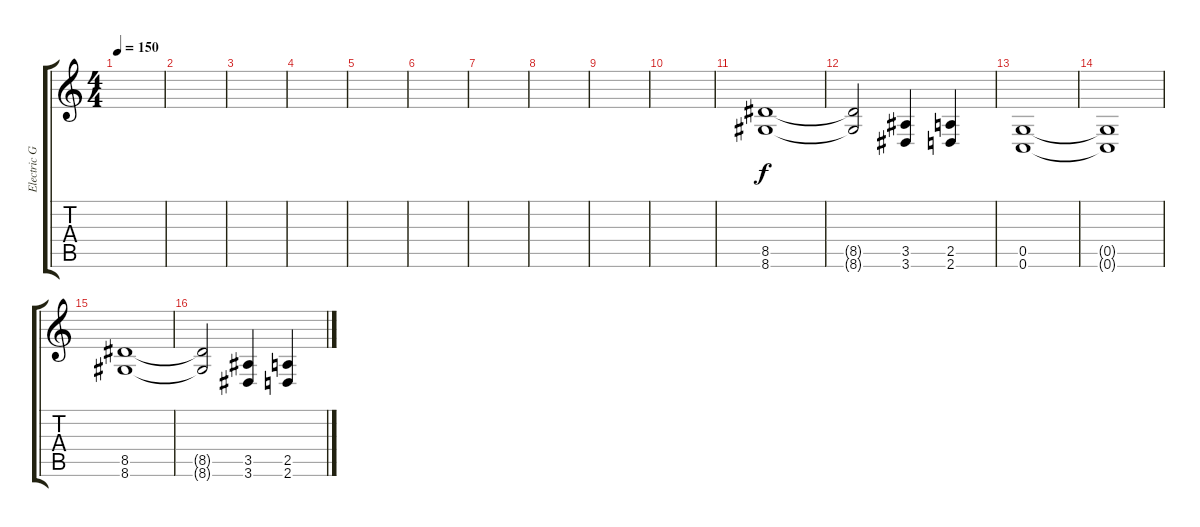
\track ("Electric Guitar" "Electric G") {instrument distortionguitar}
\staff {score tabs}
\tuning (D4 A3 F3 C3 G2 C2) {hide}
\ts (4 4)
\tempo 150
\clef g2
\ks c
|
|
|
|
|
|
|
|
|
|
(8.5 8.6).1 |
(8.5{t} 8.6{t}).2 (3.5 3.6).4 (2.5 2.6).4 |
(0.5 0.6).1 |
(0.5{t} 0.6{t}).1 |
(8.5 8.6).1 |
(8.5{t} 8.6{t}).2 (3.5 3.6).4 (2.5 2.6).4
